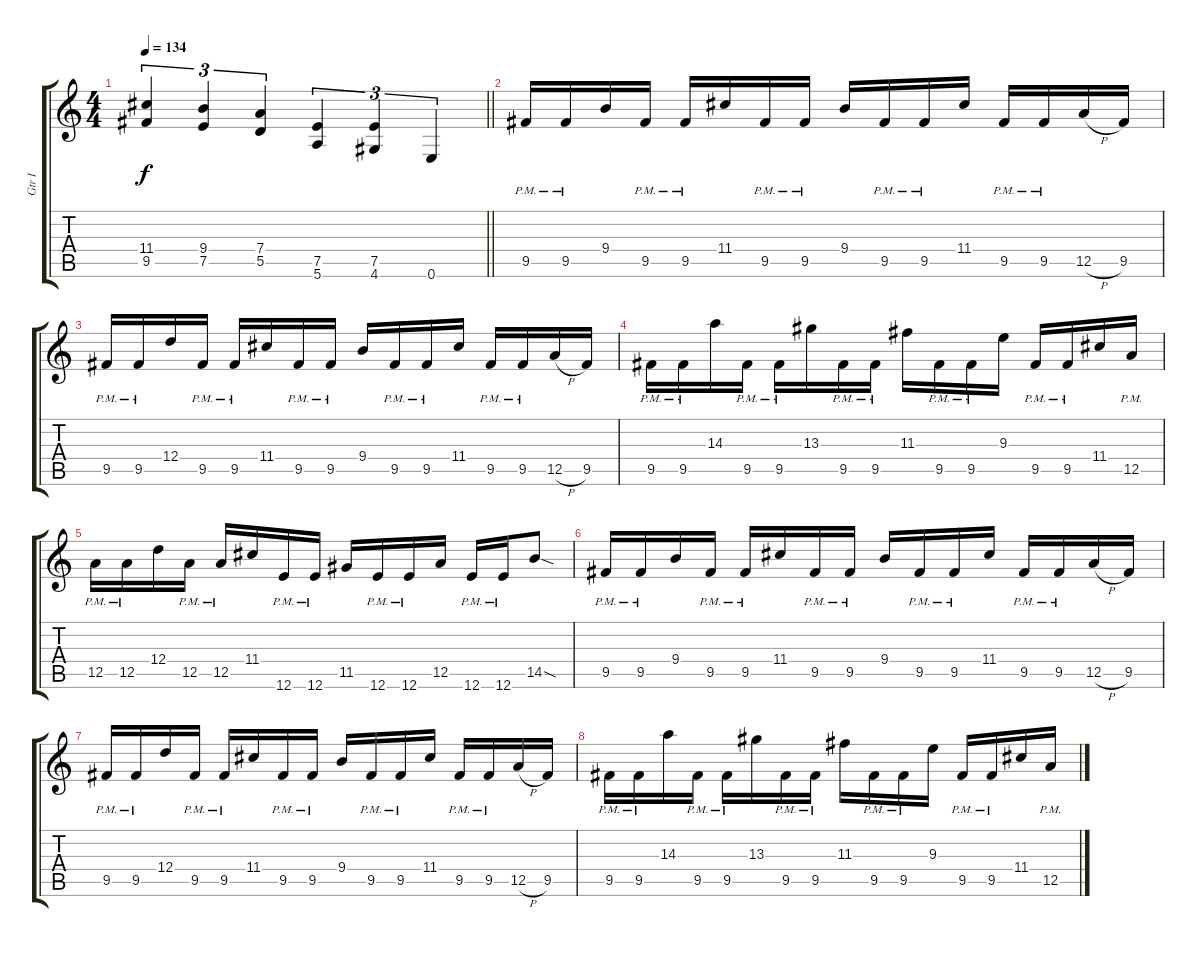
\track ("Gtr I" "Gtr I") {instrument overdrivenguitar}
\staff {score tabs}
\tuning (E4 B3 G3 D3 A2 E2) {hide}
\ts (4 4)
\tempo 134
\clef g2
\barLineRight lightlight
\ks c
(11.4 9.5).4{tu (3 2) dy f} (9.4 7.5).4{tu (3 2)} (7.4 5.5).4{tu (3 2)} (7.5 5.6).4{tu (3 2)} (7.5 4.6).4{tu (3 2)} 0.6.4{tu (3 2)} |
9.5{pm}.16 9.5{pm}.16 9.4.16 9.5{pm}.16 9.5{pm}.16 11.4.16 9.5{pm}.16 9.5{pm}.16 9.4.16 9.5{pm}.16 9.5{pm}.16 11.4.16 9.5{pm}.16 9.5{pm}.16 12.5{h}.16 9.5.16 |
9.5{pm}.16 9.5{pm}.16 12.4.16 9.5{pm}.16 9.5{pm}.16 11.4.16 9.5{pm}.16 9.5{pm}.16 9.4.16 9.5{pm}.16 9.5{pm}.16 11.4.16 9.5{pm}.16 9.5{pm}.16 12.5{h}.16 9.5.16 |
9.5{pm}.16 9.5{pm}.16 14.3.16 9.5{pm}.16 9.5{pm}.16 13.3.16 9.5{pm}.16 9.5{pm}.16 11.3.16 9.5{pm}.16 9.5{pm}.16 9.3.16 9.5{pm}.16 9.5{pm}.16 11.4.16 12.5{pm}.16 |
12.5{pm}.16 12.5{pm}.16 12.4.16 12.5{pm}.16 12.5{pm}.16 11.4.16 12.6{pm}.16 12.6{pm}.16 11.5.16 12.6{pm}.16 12.6{pm}.16 12.5.16 12.6{pm}.16 12.6{pm}.16 14.5{sod}.8 |
9.5{pm}.16 9.5{pm}.16 9.4.16 9.5{pm}.16 9.5{pm}.16 11.4.16 9.5{pm}.16 9.5{pm}.16 9.4.16 9.5{pm}.16 9.5{pm}.16 11.4.16 9.5{pm}.16 9.5{pm}.16 12.5{h}.16 9.5.16 |
9.5{pm}.16 9.5{pm}.16 12.4.16 9.5{pm}.16 9.5{pm}.16 11.4.16 9.5{pm}.16 9.5{pm}.16 9.4.16 9.5{pm}.16 9.5{pm}.16 11.4.16 9.5{pm}.16 9.5{pm}.16 12.5{h}.16 9.5.16 |
9.5{pm}.16 9.5{pm}.16 14.3.16 9.5{pm}.16 9.5{pm}.16 13.3.16 9.5{pm}.16 9.5{pm}.16 11.3.16 9.5{pm}.16 9.5{pm}.16 9.3.16 9.5{pm}.16 9.5{pm}.16 11.4.16 12.5{pm}.16
